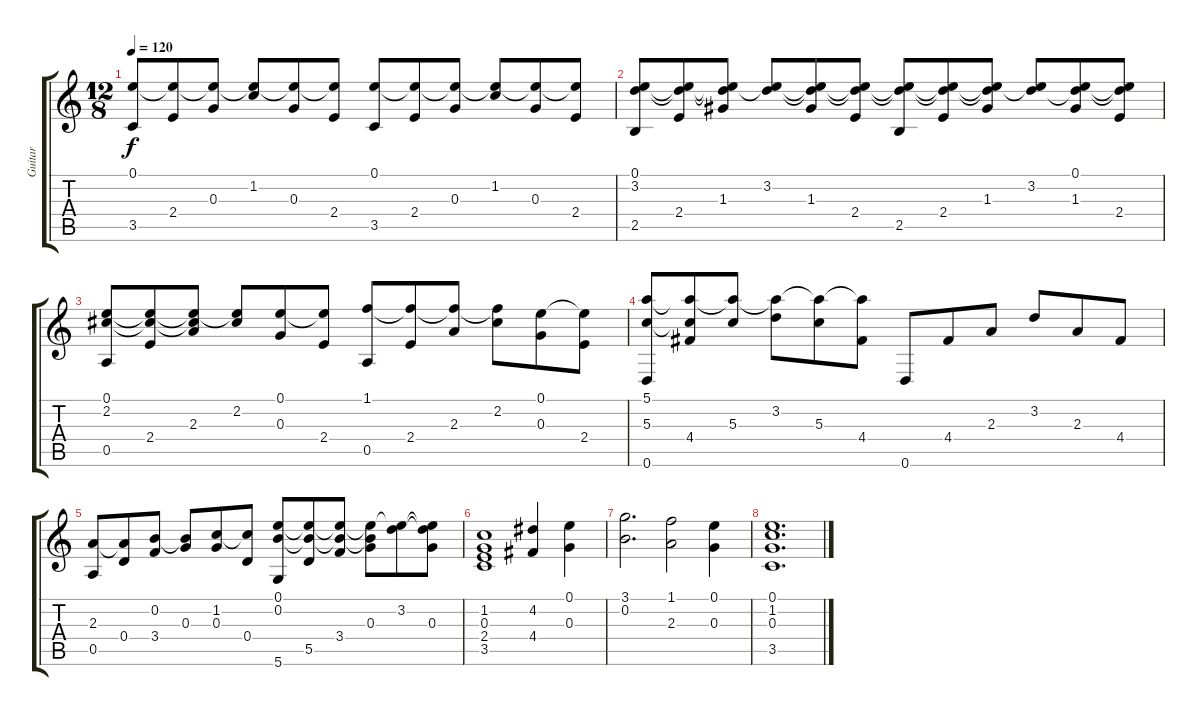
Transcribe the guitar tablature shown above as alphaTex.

\track ("Guitar" "Guitar") {instrument acousticguitarnylon}
\staff {score tabs}
\tuning (E4 B3 G3 D3 A2 D2) {hide}
\ts (12 8)
\tempo 120
\clef g2
\ks c
(0.1 3.5).8{dy f} (0.1{t} 2.4).8 (0.1{t} 0.3).8 (0.1{t} 1.2).8 (0.1{t} 0.3).8 (0.1{t} 2.4).8 (0.1 3.5).8 (0.1{t} 2.4).8 (0.1{t} 0.3).8 (0.1{t} 1.2).8 (0.1{t} 0.3).8 (0.1{t} 2.4).8 |
(0.1 3.2 2.5).8 (0.1{t} 3.2{t} 2.4).8 (0.1{t} 3.2{t} 1.3).8 (0.1{t} 3.2).8 (0.1{t} 3.2{t} 1.3).8 (0.1{t} 3.2{t} 2.4).8 (0.1{t} 3.2{t} 2.5).8 (0.1{t} 3.2{t} 2.4).8 (0.1{t} 3.2{t} 1.3).8 (0.1{t} 3.2).8 (0.1 3.2{t} 1.3).8 (0.1{t} 3.2{t} 2.4).8 |
(0.1 2.2 0.5).8 (0.1{t} 2.2{t} 2.4).8 (0.1{t} 2.2{t} 2.3).8 (0.1{t} 2.2).8 (0.1 0.3).8 (0.1{t} 2.4).8 (1.1 0.5).8 (1.1{t} 2.4).8 (1.1{t} 2.3).8 (1.1{t} 2.2).8 (0.1 0.3).8 (0.1{t} 2.4).8 |
(5.1 5.3 0.6).8 (5.1{t} 5.3{t} 4.4).8 (5.1{t} 5.3).8 (5.1{t} 3.2).8 (5.1{t} 5.3).8 (5.1{t} 4.4).8 0.6.8 4.4.8 2.3.8 3.2.8 2.3.8 4.4.8 |
(2.3 0.5).8 (2.3{t} 0.4).8 (0.2 3.4).8 (0.2{t} 0.3).8 (1.2 0.3).8 (1.2{t} 0.4).8 (0.1 0.2 5.6).8 (0.1{t} 0.2{t} 5.5).8 (0.1{t} 0.2{t} 3.4).8 (0.1{t} 0.2{t} 0.3).8 (0.1{t} 3.2).8 (0.1{t} 3.2{t} 0.3).8 |
(1.2 0.3 2.4 3.5).1 (4.2 4.4).4 (0.1 0.3).4 |
(3.1 0.2).2{d} (1.1 2.3).2 (0.1 0.3).4 |
(0.1 1.2 0.3 3.5).1{d}
